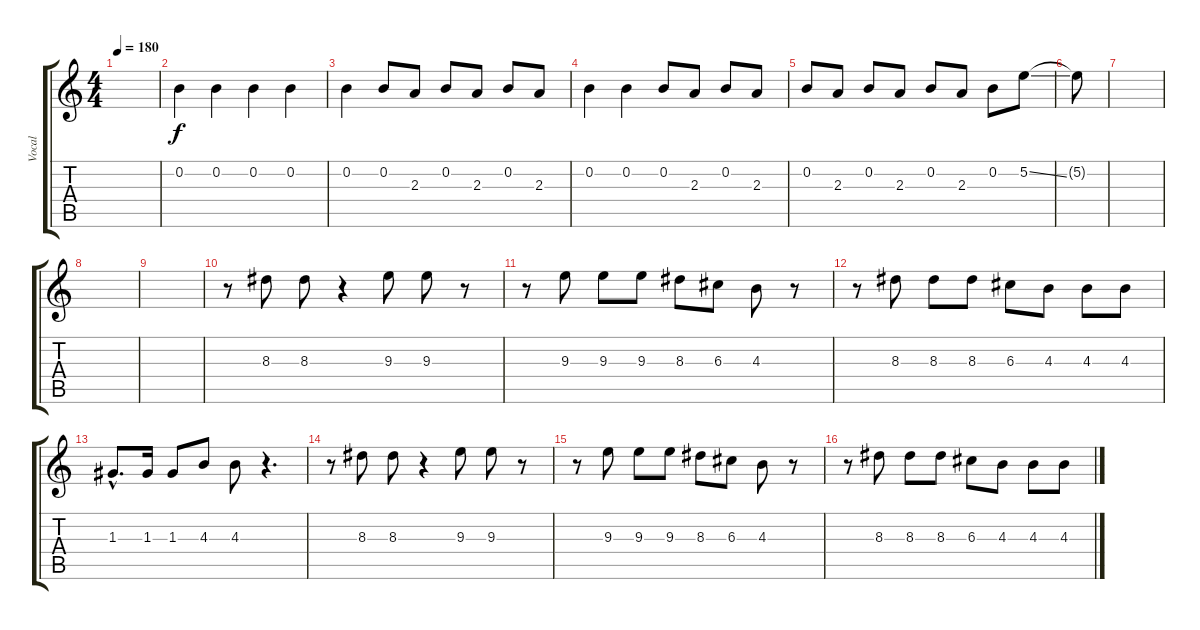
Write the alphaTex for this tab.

\track ("Vocal" "Vocal") {instrument acousticguitarsteel}
\staff {score tabs}
\tuning (E4 B3 G3 D3 A2 E2) {hide}
\ts (4 4)
\tempo 180
\clef g2
\ks c
|
0.2.4 0.2.4 0.2.4 0.2.4 |
0.2.4 0.2.8 2.3.8 0.2.8 2.3.8 0.2.8 2.3.8 |
0.2.4 0.2.4 0.2.8 2.3.8 0.2.8 2.3.8 |
0.2.8 2.3.8 0.2.8 2.3.8 0.2.8 2.3.8 0.2.8 5.2{ss}.8 |
5.2{t}.8 |
|
|
|
r.8 8.3.8 8.3.8 r.4 9.3.8 9.3.8 r.8 |
r.8 9.3.8 9.3.8 9.3.8 8.3.8 6.3.8 4.3.8 r.8 |
r.8 8.3.8 8.3.8 8.3.8 6.3.8 4.3.8 4.3.8 4.3.8 |
1.3{hac}.8{d} 1.3.16 1.3.8 4.3.8 4.3.8 r.4{d} |
r.8 8.3.8 8.3.8 r.4 9.3.8 9.3.8 r.8 |
r.8 9.3.8 9.3.8 9.3.8 8.3.8 6.3.8 4.3.8 r.8 |
r.8 8.3.8 8.3.8 8.3.8 6.3.8 4.3.8 4.3.8 4.3.8
